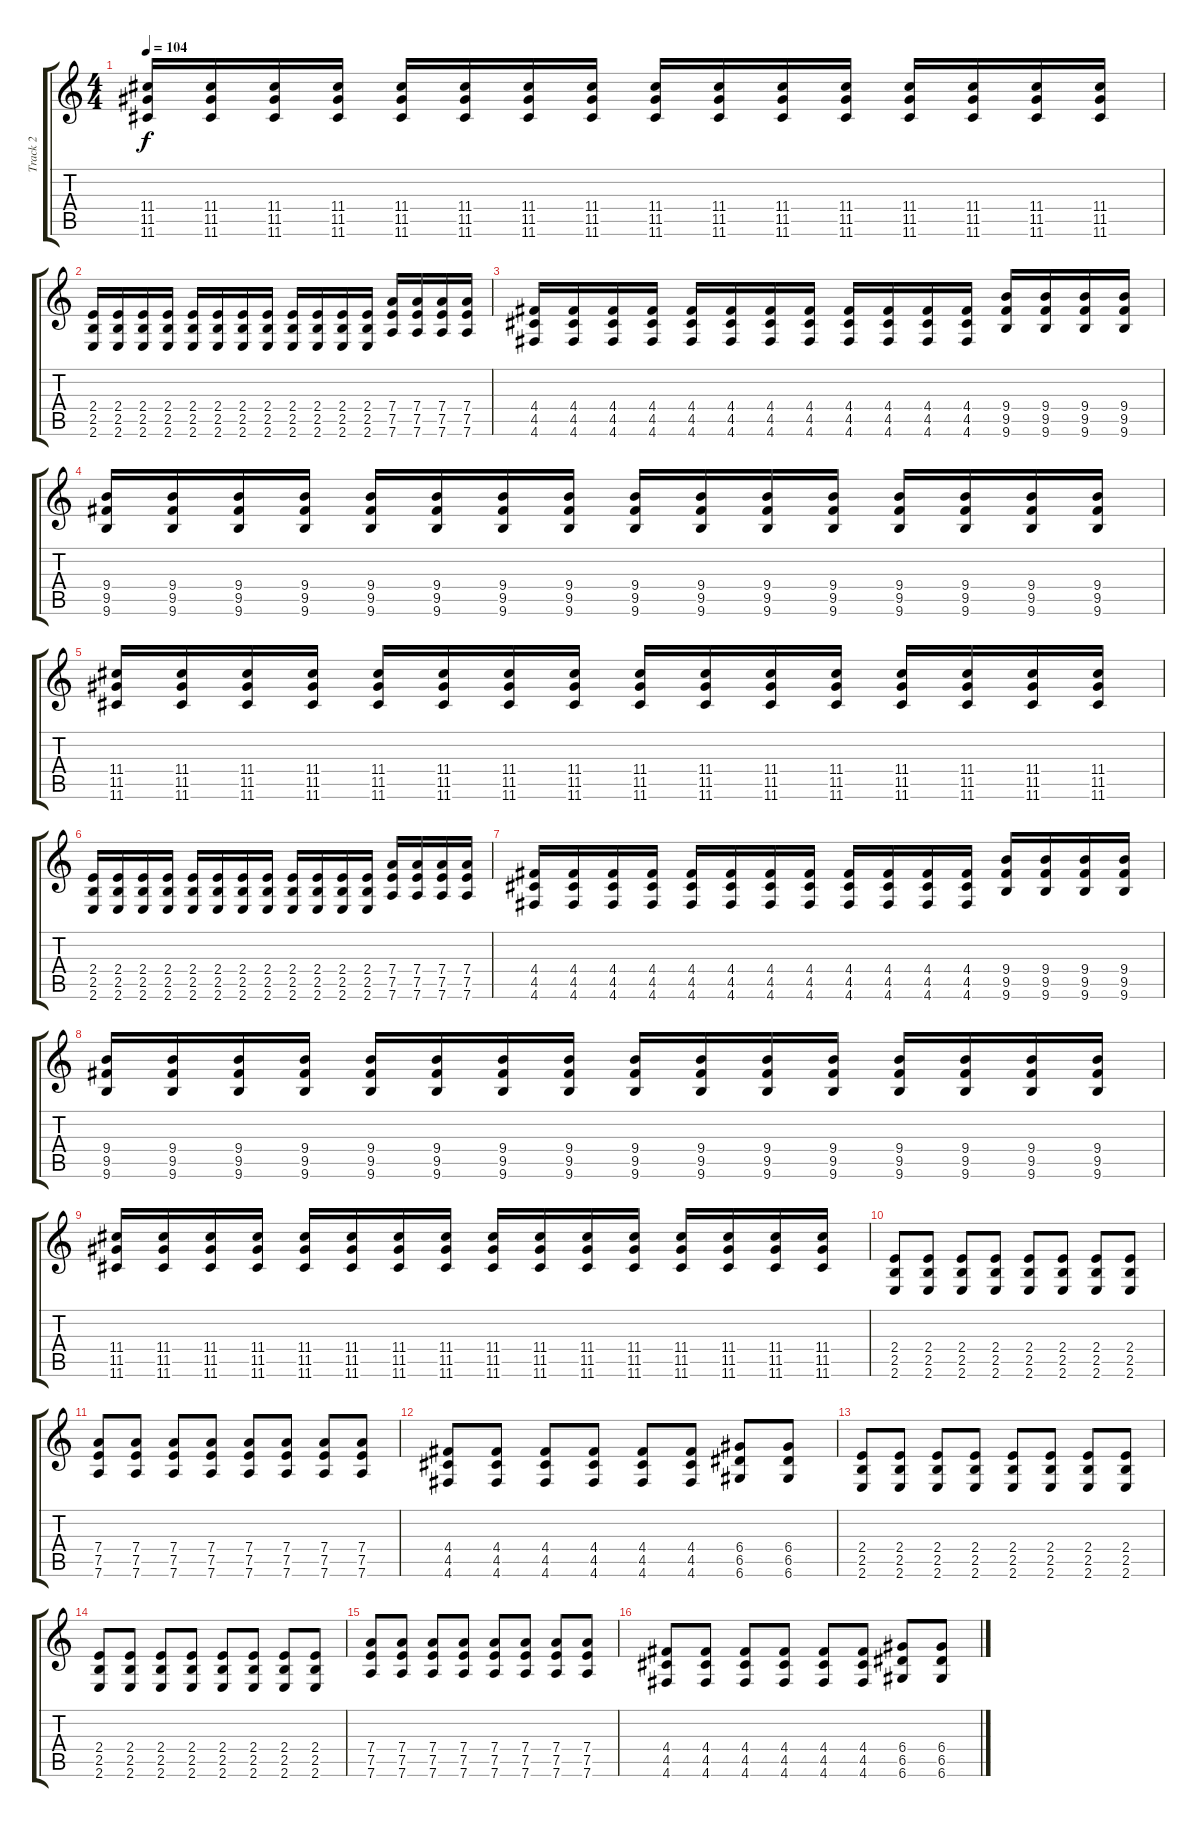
\track ("Track 2" "Track 2") {instrument distortionguitar}
\staff {score tabs}
\tuning (E4 B3 G3 D3 A2 D2) {hide}
\ts (4 4)
\tempo 104
\clef g2
\ks c
(11.4 11.5 11.6).16{dy f} (11.4 11.5 11.6).16 (11.4 11.5 11.6).16 (11.4 11.5 11.6).16 (11.4 11.5 11.6).16 (11.4 11.5 11.6).16 (11.4 11.5 11.6).16 (11.4 11.5 11.6).16 (11.4 11.5 11.6).16 (11.4 11.5 11.6).16 (11.4 11.5 11.6).16 (11.4 11.5 11.6).16 (11.4 11.5 11.6).16 (11.4 11.5 11.6).16 (11.4 11.5 11.6).16 (11.4 11.5 11.6).16 |
(2.4 2.5 2.6).16 (2.4 2.5 2.6).16 (2.4 2.5 2.6).16 (2.4 2.5 2.6).16 (2.4 2.5 2.6).16 (2.4 2.5 2.6).16 (2.4 2.5 2.6).16 (2.4 2.5 2.6).16 (2.4 2.5 2.6).16 (2.4 2.5 2.6).16 (2.4 2.5 2.6).16 (2.4 2.5 2.6).16 (7.4 7.5 7.6).16 (7.4 7.5 7.6).16 (7.4 7.5 7.6).16 (7.4 7.5 7.6).16 |
(4.4 4.5 4.6).16 (4.4 4.5 4.6).16 (4.4 4.5 4.6).16 (4.4 4.5 4.6).16 (4.4 4.5 4.6).16 (4.4 4.5 4.6).16 (4.4 4.5 4.6).16 (4.4 4.5 4.6).16 (4.4 4.5 4.6).16 (4.4 4.5 4.6).16 (4.4 4.5 4.6).16 (4.4 4.5 4.6).16 (9.4 9.5 9.6).16 (9.4 9.5 9.6).16 (9.4 9.5 9.6).16 (9.4 9.5 9.6).16 |
(9.4 9.5 9.6).16 (9.4 9.5 9.6).16 (9.4 9.5 9.6).16 (9.4 9.5 9.6).16 (9.4 9.5 9.6).16 (9.4 9.5 9.6).16 (9.4 9.5 9.6).16 (9.4 9.5 9.6).16 (9.4 9.5 9.6).16 (9.4 9.5 9.6).16 (9.4 9.5 9.6).16 (9.4 9.5 9.6).16 (9.4 9.5 9.6).16 (9.4 9.5 9.6).16 (9.4 9.5 9.6).16 (9.4 9.5 9.6).16 |
(11.4 11.5 11.6).16 (11.4 11.5 11.6).16 (11.4 11.5 11.6).16 (11.4 11.5 11.6).16 (11.4 11.5 11.6).16 (11.4 11.5 11.6).16 (11.4 11.5 11.6).16 (11.4 11.5 11.6).16 (11.4 11.5 11.6).16 (11.4 11.5 11.6).16 (11.4 11.5 11.6).16 (11.4 11.5 11.6).16 (11.4 11.5 11.6).16 (11.4 11.5 11.6).16 (11.4 11.5 11.6).16 (11.4 11.5 11.6).16 |
(2.4 2.5 2.6).16 (2.4 2.5 2.6).16 (2.4 2.5 2.6).16 (2.4 2.5 2.6).16 (2.4 2.5 2.6).16 (2.4 2.5 2.6).16 (2.4 2.5 2.6).16 (2.4 2.5 2.6).16 (2.4 2.5 2.6).16 (2.4 2.5 2.6).16 (2.4 2.5 2.6).16 (2.4 2.5 2.6).16 (7.4 7.5 7.6).16 (7.4 7.5 7.6).16 (7.4 7.5 7.6).16 (7.4 7.5 7.6).16 |
(4.4 4.5 4.6).16 (4.4 4.5 4.6).16 (4.4 4.5 4.6).16 (4.4 4.5 4.6).16 (4.4 4.5 4.6).16 (4.4 4.5 4.6).16 (4.4 4.5 4.6).16 (4.4 4.5 4.6).16 (4.4 4.5 4.6).16 (4.4 4.5 4.6).16 (4.4 4.5 4.6).16 (4.4 4.5 4.6).16 (9.4 9.5 9.6).16 (9.4 9.5 9.6).16 (9.4 9.5 9.6).16 (9.4 9.5 9.6).16 |
(9.4 9.5 9.6).16 (9.4 9.5 9.6).16 (9.4 9.5 9.6).16 (9.4 9.5 9.6).16 (9.4 9.5 9.6).16 (9.4 9.5 9.6).16 (9.4 9.5 9.6).16 (9.4 9.5 9.6).16 (9.4 9.5 9.6).16 (9.4 9.5 9.6).16 (9.4 9.5 9.6).16 (9.4 9.5 9.6).16 (9.4 9.5 9.6).16 (9.4 9.5 9.6).16 (9.4 9.5 9.6).16 (9.4 9.5 9.6).16 |
(11.4 11.5 11.6).16 (11.4 11.5 11.6).16 (11.4 11.5 11.6).16 (11.4 11.5 11.6).16 (11.4 11.5 11.6).16 (11.4 11.5 11.6).16 (11.4 11.5 11.6).16 (11.4 11.5 11.6).16 (11.4 11.5 11.6).16 (11.4 11.5 11.6).16 (11.4 11.5 11.6).16 (11.4 11.5 11.6).16 (11.4 11.5 11.6).16 (11.4 11.5 11.6).16 (11.4 11.5 11.6).16 (11.4 11.5 11.6).16 |
(2.4 2.5 2.6).8 (2.4 2.5 2.6).8 (2.4 2.5 2.6).8 (2.4 2.5 2.6).8 (2.4 2.5 2.6).8 (2.4 2.5 2.6).8 (2.4 2.5 2.6).8 (2.4 2.5 2.6).8 |
(7.4 7.5 7.6).8 (7.4 7.5 7.6).8 (7.4 7.5 7.6).8 (7.4 7.5 7.6).8 (7.4 7.5 7.6).8 (7.4 7.5 7.6).8 (7.4 7.5 7.6).8 (7.4 7.5 7.6).8 |
(4.4 4.5 4.6).8 (4.4 4.5 4.6).8 (4.4 4.5 4.6).8 (4.4 4.5 4.6).8 (4.4 4.5 4.6).8 (4.4 4.5 4.6).8 (6.4 6.5 6.6).8 (6.4 6.5 6.6).8 |
(2.4 2.5 2.6).8 (2.4 2.5 2.6).8 (2.4 2.5 2.6).8 (2.4 2.5 2.6).8 (2.4 2.5 2.6).8 (2.4 2.5 2.6).8 (2.4 2.5 2.6).8 (2.4 2.5 2.6).8 |
(2.4 2.5 2.6).8 (2.4 2.5 2.6).8 (2.4 2.5 2.6).8 (2.4 2.5 2.6).8 (2.4 2.5 2.6).8 (2.4 2.5 2.6).8 (2.4 2.5 2.6).8 (2.4 2.5 2.6).8 |
(7.4 7.5 7.6).8 (7.4 7.5 7.6).8 (7.4 7.5 7.6).8 (7.4 7.5 7.6).8 (7.4 7.5 7.6).8 (7.4 7.5 7.6).8 (7.4 7.5 7.6).8 (7.4 7.5 7.6).8 |
(4.4 4.5 4.6).8 (4.4 4.5 4.6).8 (4.4 4.5 4.6).8 (4.4 4.5 4.6).8 (4.4 4.5 4.6).8 (4.4 4.5 4.6).8 (6.4 6.5 6.6).8 (6.4 6.5 6.6).8
